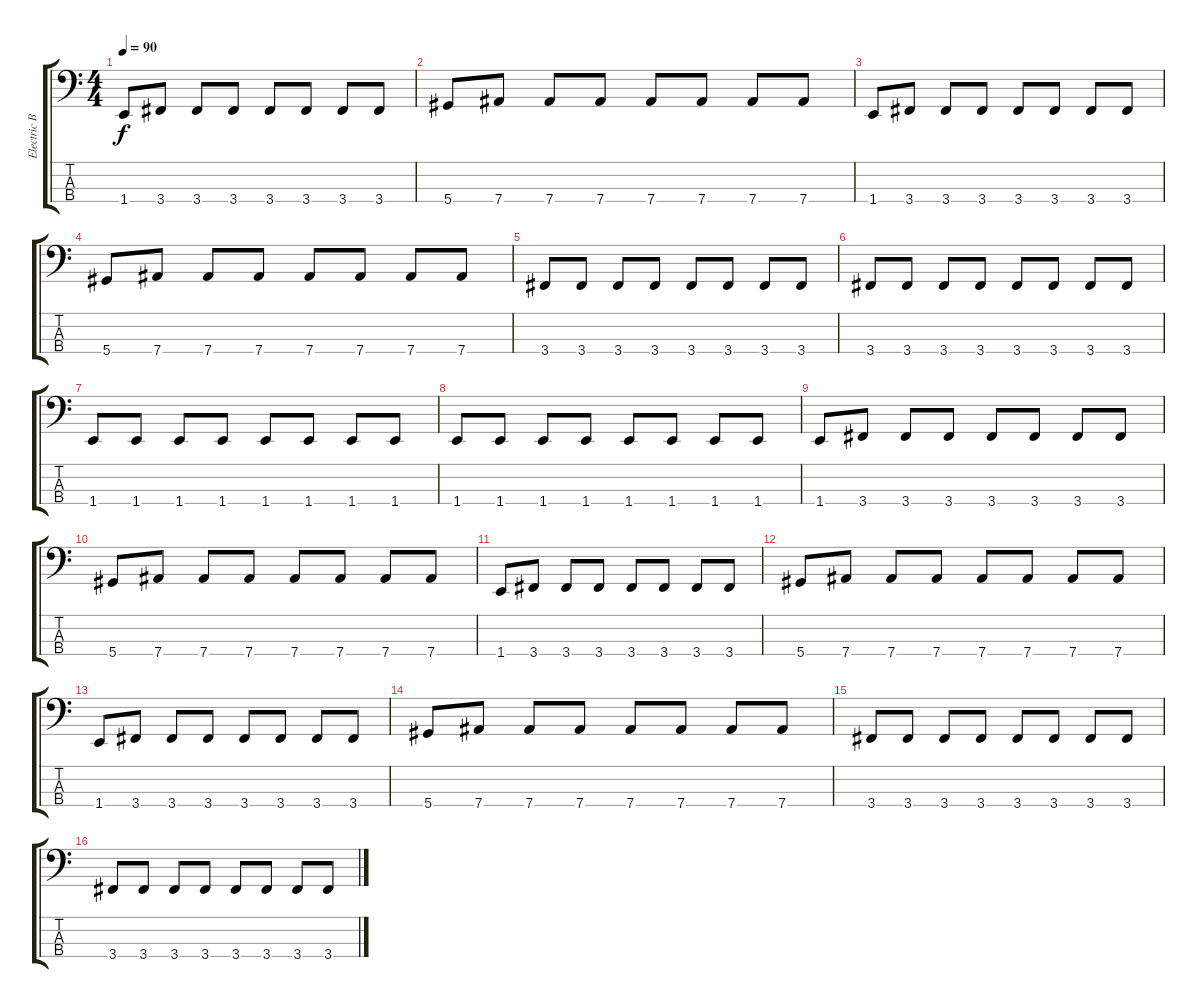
\track ("Electric Bass" "Electric B") {instrument electricbasspick}
\staff {score tabs}
\tuning (Gb2 Db3 Ab1 Eb1) {hide}
\ts (4 4)
\tempo 90
\clef f4
\ks c
1.4.8{dy f} 3.4.8 3.4.8 3.4.8 3.4.8 3.4.8 3.4.8 3.4.8 |
5.4.8 7.4.8 7.4.8 7.4.8 7.4.8 7.4.8 7.4.8 7.4.8 |
1.4.8 3.4.8 3.4.8 3.4.8 3.4.8 3.4.8 3.4.8 3.4.8 |
5.4.8 7.4.8 7.4.8 7.4.8 7.4.8 7.4.8 7.4.8 7.4.8 |
3.4.8 3.4.8 3.4.8 3.4.8 3.4.8 3.4.8 3.4.8 3.4.8 |
3.4.8 3.4.8 3.4.8 3.4.8 3.4.8 3.4.8 3.4.8 3.4.8 |
1.4.8 1.4.8 1.4.8 1.4.8 1.4.8 1.4.8 1.4.8 1.4.8 |
1.4.8 1.4.8 1.4.8 1.4.8 1.4.8 1.4.8 1.4.8 1.4.8 |
1.4.8 3.4.8 3.4.8 3.4.8 3.4.8 3.4.8 3.4.8 3.4.8 |
5.4.8 7.4.8 7.4.8 7.4.8 7.4.8 7.4.8 7.4.8 7.4.8 |
1.4.8 3.4.8 3.4.8 3.4.8 3.4.8 3.4.8 3.4.8 3.4.8 |
5.4.8 7.4.8 7.4.8 7.4.8 7.4.8 7.4.8 7.4.8 7.4.8 |
1.4.8 3.4.8 3.4.8 3.4.8 3.4.8 3.4.8 3.4.8 3.4.8 |
5.4.8 7.4.8 7.4.8 7.4.8 7.4.8 7.4.8 7.4.8 7.4.8 |
3.4.8 3.4.8 3.4.8 3.4.8 3.4.8 3.4.8 3.4.8 3.4.8 |
3.4.8 3.4.8 3.4.8 3.4.8 3.4.8 3.4.8 3.4.8 3.4.8
